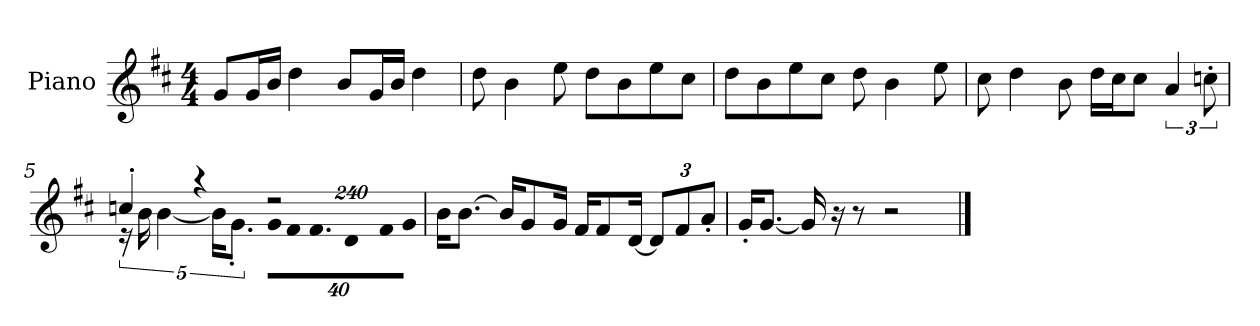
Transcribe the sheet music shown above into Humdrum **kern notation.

**kern
*part1
*staff1
*I"Piano
*I'P-no
*clefG2
*k[f#c#]
*M4/4
*MM90
=1
8g/L
16g/L
16b/JJ
4dd\
8b/L
16g/L
16b/JJ
4dd\
=2
8dd\
4b\
8ee\
8dd\L
8b\
8ee\
8cc#\J
=3
8dd\L
8b\
8ee\
8cc#\J
8dd\
4b\
8ee\
=4
8cc#\
4dd\
8b\
16dd\LL
16cc#\J
8cc#\J
6a/
12ccn'\
!!LO:LB:g=z
=5
*^
4ccn'/	20r
.	20b\
.	[5b\
4r	.
.	20b\KL]
.	10.g'\J
*	*Xbrackettup
!	!LO:N:vis=32
2r	640%23g\KLL
!	!LO:N:vis=16
.	1920%137f#\
!	!LO:N:vis=16.
.	960%103f#\J
!	!LO:N:vis=8
.	960%137d\
!	!LO:N:vis=16
.	1920%137f#\L
!	!LO:N:vis=16
.	1920%137g\JJ
*v	*v
=6
16b\KL
[8.b\J
16b/KL]
8g/
16g/Jk
16f#/KL
8f#/
[16d/Jk
12d/L]
12f#/
12a'/J
=7
16g'/KL
[8.g/J
16g/]
16r
8r
2r
==
*-
